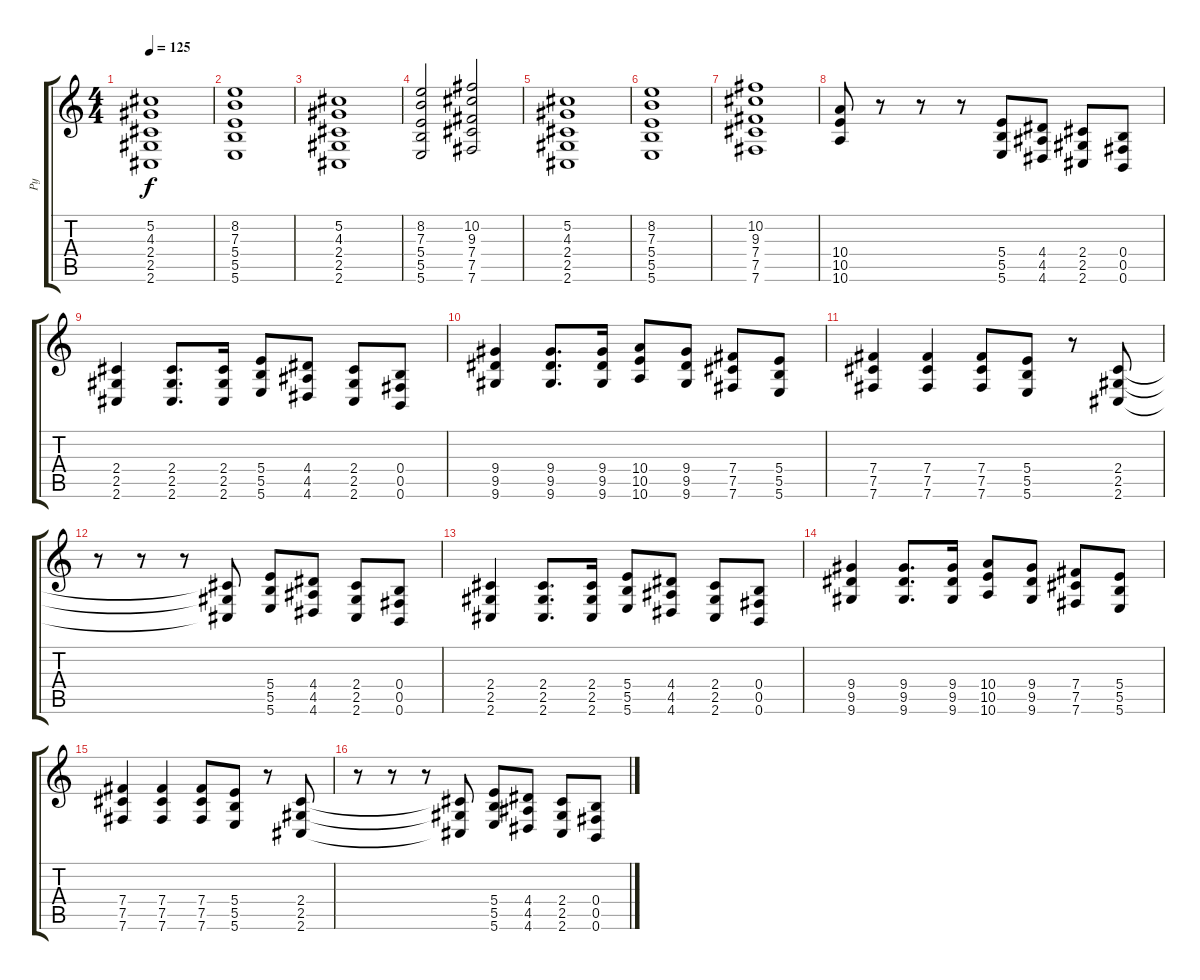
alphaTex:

\track ("Ру" "Ру") {instrument overdrivenguitar}
\staff {score tabs}
\tuning (Db4 Ab3 E3 B2 Gb2 B1) {hide}
\ts (4 4)
\tempo 125
\clef g2
\ks c
(5.2 4.3 2.4 2.5 2.6).1{dy f} |
(8.2 7.3 5.4 5.5 5.6).1 |
(5.2 4.3 2.4 2.5 2.6).1 |
(8.2 7.3 5.4 5.5 5.6).2 (10.2 9.3 7.4 7.5 7.6).2 |
(5.2 4.3 2.4 2.5 2.6).1 |
(8.2 7.3 5.4 5.5 5.6).1 |
(10.2 9.3 7.4 7.5 7.6).1 |
(10.4 10.5 10.6).8 r.8 r.8 r.8 (5.4 5.5 5.6).8 (4.4 4.5 4.6).8 (2.4 2.5 2.6).8 (0.4 0.5 0.6).8 |
(2.4 2.5 2.6).4 (2.4 2.5 2.6).8{d} (2.4 2.5 2.6).16 (5.4 5.5 5.6).8 (4.4 4.5 4.6).8 (2.4 2.5 2.6).8 (0.4 0.5 0.6).8 |
(9.4 9.5 9.6).4 (9.4 9.5 9.6).8{d} (9.4 9.5 9.6).16 (10.4 10.5 10.6).8 (9.4 9.5 9.6).8 (7.4 7.5 7.6).8 (5.4 5.5 5.6).8 |
(7.4 7.5 7.6).4 (7.4 7.5 7.6).4 (7.4 7.5 7.6).8 (5.4 5.5 5.6).8 r.8 (2.4 2.5 2.6).8 |
r.8 r.8 r.8 (2.4{t} 2.5{t} 2.6{t}).8 (5.4 5.5 5.6).8 (4.4 4.5 4.6).8 (2.4 2.5 2.6).8 (0.4 0.5 0.6).8 |
(2.4 2.5 2.6).4 (2.4 2.5 2.6).8{d} (2.4 2.5 2.6).16 (5.4 5.5 5.6).8 (4.4 4.5 4.6).8 (2.4 2.5 2.6).8 (0.4 0.5 0.6).8 |
(9.4 9.5 9.6).4 (9.4 9.5 9.6).8{d} (9.4 9.5 9.6).16 (10.4 10.5 10.6).8 (9.4 9.5 9.6).8 (7.4 7.5 7.6).8 (5.4 5.5 5.6).8 |
(7.4 7.5 7.6).4 (7.4 7.5 7.6).4 (7.4 7.5 7.6).8 (5.4 5.5 5.6).8 r.8 (2.4 2.5 2.6).8 |
r.8 r.8 r.8 (2.4{t} 2.5{t} 2.6{t}).8 (5.4 5.5 5.6).8 (4.4 4.5 4.6).8 (2.4 2.5 2.6).8 (0.4 0.5 0.6).8
